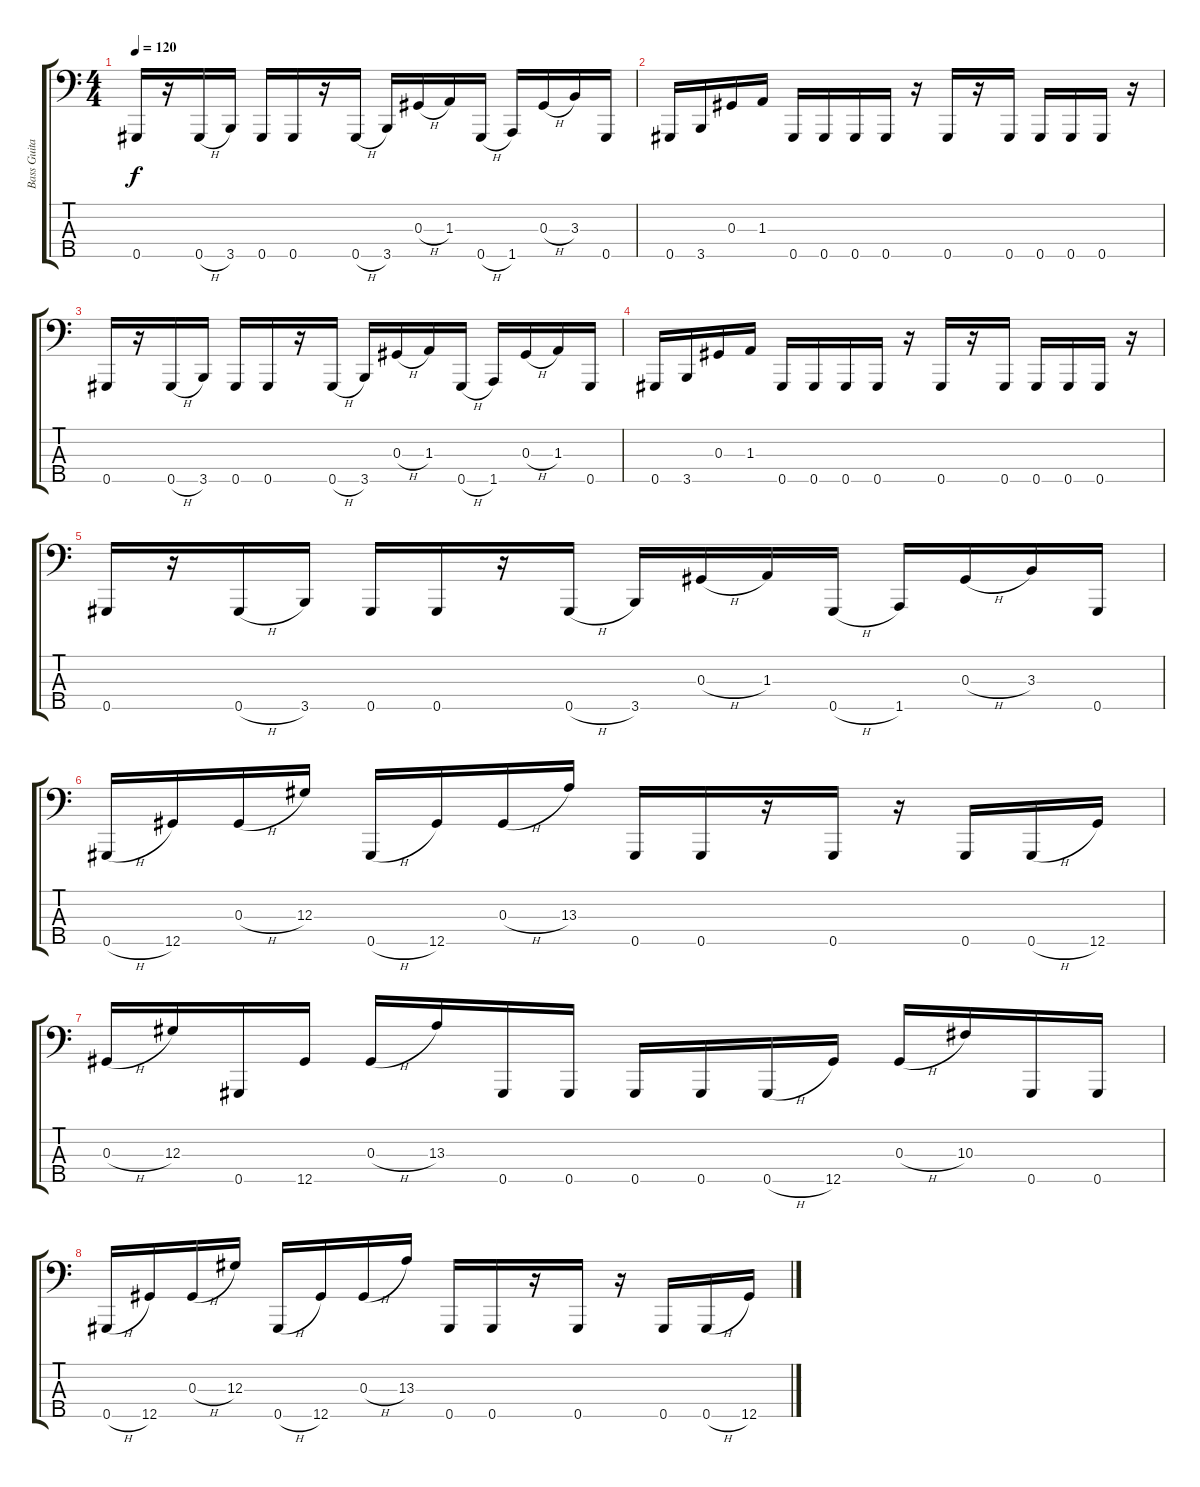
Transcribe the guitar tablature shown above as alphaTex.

\track ("Bass Guitar" "Bass Guita") {instrument electricbasspick}
\staff {score tabs}
\tuning (Gb2 Db2 Ab1 Eb1 Ab0) {hide}
\ts (4 4)
\tempo 120
\clef f4
\ks c
0.5.16{dy f} r.16 0.5{h}.16 3.5.16 0.5.16 0.5.16 r.16 0.5{h}.16 3.5.16 0.3{h}.16 1.3.16 0.5{h}.16 1.5.16 0.3{h}.16 3.3.16 0.5.16 |
0.5.16 3.5.16 0.3.16 1.3.16 0.5.16 0.5.16 0.5.16 0.5.16 r.16 0.5.16 r.16 0.5.16 0.5.16 0.5.16 0.5.16 r.16 |
0.5.16 r.16 0.5{h}.16 3.5.16 0.5.16 0.5.16 r.16 0.5{h}.16 3.5.16 0.3{h}.16 1.3.16 0.5{h}.16 1.5.16 0.3{h}.16 1.3.16 0.5.16 |
0.5.16 3.5.16 0.3.16 1.3.16 0.5.16 0.5.16 0.5.16 0.5.16 r.16 0.5.16 r.16 0.5.16 0.5.16 0.5.16 0.5.16 r.16 |
0.5.16 r.16 0.5{h}.16 3.5.16 0.5.16 0.5.16 r.16 0.5{h}.16 3.5.16 0.3{h}.16 1.3.16 0.5{h}.16 1.5.16 0.3{h}.16 3.3.16 0.5.16 |
0.5{h}.16 12.5.16 0.3{h}.16 12.3.16 0.5{h}.16 12.5.16 0.3{h}.16 13.3.16 0.5.16 0.5.16 r.16 0.5.16 r.16 0.5.16 0.5{h}.16 12.5.16 |
0.3{h}.16 12.3.16 0.5.16 12.5.16 0.3{h}.16 13.3.16 0.5.16 0.5.16 0.5.16 0.5.16 0.5{h}.16 12.5.16 0.3{h}.16 10.3.16 0.5.16 0.5.16 |
0.5{h}.16 12.5.16 0.3{h}.16 12.3.16 0.5{h}.16 12.5.16 0.3{h}.16 13.3.16 0.5.16 0.5.16 r.16 0.5.16 r.16 0.5.16 0.5{h}.16 12.5.16
